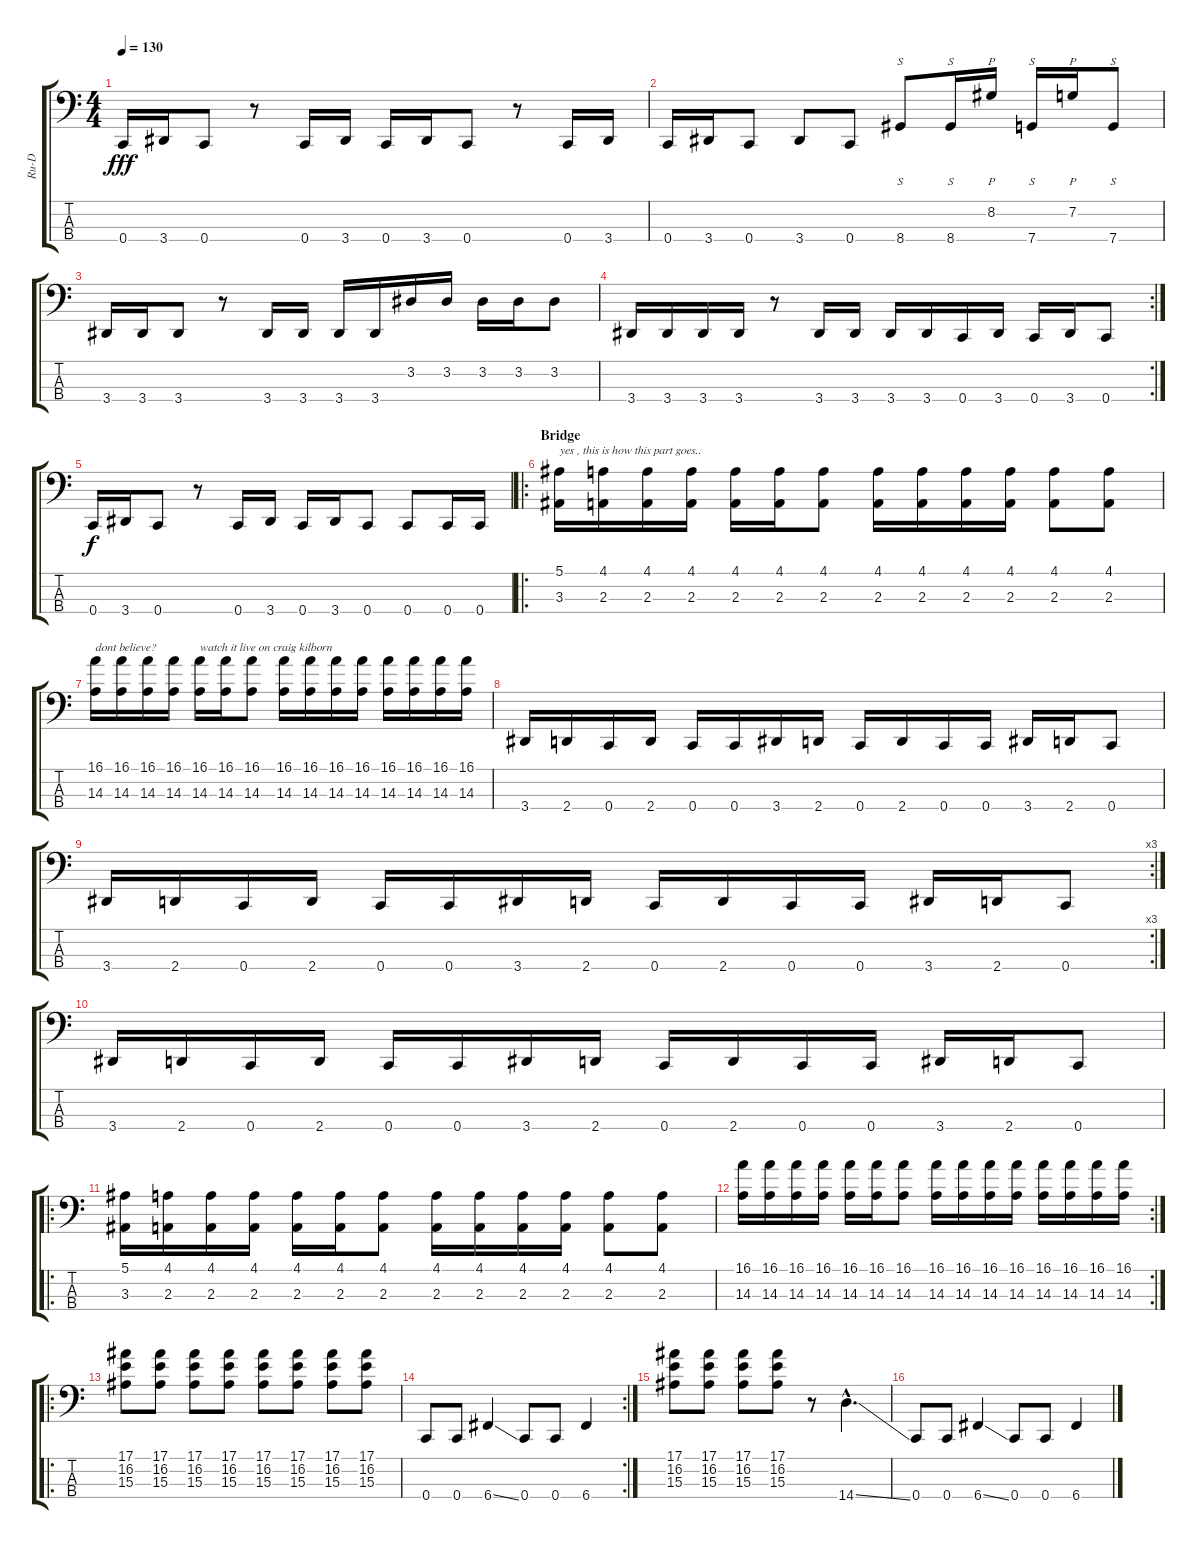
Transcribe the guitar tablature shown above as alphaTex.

\track ("Ru-D" "Ru-D") {instrument slapbass1}
\staff {score tabs}
\tuning (F2 C2 G1 C1) {hide}
\ts (4 4)
\tempo 130
\clef f4
\ks c
0.4.16{dy fff} 3.4.16 0.4.8 r.8 0.4.16 3.4.16 0.4.16 3.4.16 0.4.8 r.8 0.4.16 3.4.16 |
0.4.16 3.4.16 0.4.8 3.4.8 0.4.8 8.4.8{s} 8.4.16{s} 8.2.16{p} 7.4.16{s} 7.2.16{p} 7.4.8{s} |
3.4.16 3.4.16 3.4.8 r.8 3.4.16 3.4.16 3.4.16 3.4.16 3.2.16 3.2.16 3.2.16 3.2.16 3.2.8 |
\rc 2
3.4.16 3.4.16 3.4.16 3.4.16 r.8 3.4.16 3.4.16 3.4.16 3.4.16 0.4.16 3.4.16 0.4.16 3.4.16 0.4.8 |
0.4.16{dy f} 3.4.16 0.4.8 r.8 0.4.16 3.4.16 0.4.16 3.4.16 0.4.8 0.4.8 0.4.16 0.4.16 |
\ro
\section ("" "Bridge")
(5.1 3.3).16{txt "yes , this is how this part goes.. "} (4.1 2.3).16 (4.1 2.3).16 (4.1 2.3).16 (4.1 2.3).16 (4.1 2.3).16 (4.1 2.3).8 (4.1 2.3).16 (4.1 2.3).16 (4.1 2.3).16 (4.1 2.3).16 (4.1 2.3).8 (4.1 2.3).8 |
(16.1 14.3).16{txt "dont believe? "} (16.1 14.3).16 (16.1 14.3).16 (16.1 14.3).16 (16.1 14.3).16{txt "watch it live on craig kilborn"} (16.1 14.3).16 (16.1 14.3).8 (16.1 14.3).16 (16.1 14.3).16 (16.1 14.3).16 (16.1 14.3).16 (16.1 14.3).16 (16.1 14.3).16 (16.1 14.3).16 (16.1 14.3).16 |
3.4.16 2.4.16 0.4.16 2.4.16 0.4.16 0.4.16 3.4.16 2.4.16 0.4.16 2.4.16 0.4.16 0.4.16 3.4.16 2.4.16 0.4.8 |
\rc 3
3.4.16 2.4.16 0.4.16 2.4.16 0.4.16 0.4.16 3.4.16 2.4.16 0.4.16 2.4.16 0.4.16 0.4.16 3.4.16 2.4.16 0.4.8 |
3.4.16 2.4.16 0.4.16 2.4.16 0.4.16 0.4.16 3.4.16 2.4.16 0.4.16 2.4.16 0.4.16 0.4.16 3.4.16 2.4.16 0.4.8 |
\ro
(5.1 3.3).16 (4.1 2.3).16 (4.1 2.3).16 (4.1 2.3).16 (4.1 2.3).16 (4.1 2.3).16 (4.1 2.3).8 (4.1 2.3).16 (4.1 2.3).16 (4.1 2.3).16 (4.1 2.3).16 (4.1 2.3).8 (4.1 2.3).8 |
\rc 2
(16.1 14.3).16 (16.1 14.3).16 (16.1 14.3).16 (16.1 14.3).16 (16.1 14.3).16 (16.1 14.3).16 (16.1 14.3).8 (16.1 14.3).16 (16.1 14.3).16 (16.1 14.3).16 (16.1 14.3).16 (16.1 14.3).16 (16.1 14.3).16 (16.1 14.3).16 (16.1 14.3).16 |
\ro
(17.1 16.2 15.3).8 (17.1 16.2 15.3).8 (17.1 16.2 15.3).8 (17.1 16.2 15.3).8 (17.1 16.2 15.3).8 (17.1 16.2 15.3).8 (17.1 16.2 15.3).8 (17.1 16.2 15.3).8 |
\rc 2
0.4.8 0.4.8 6.4{ss}.4 0.4.8 0.4.8 6.4.4 |
(17.1 16.2 15.3).8 (17.1 16.2 15.3).8 (17.1 16.2 15.3).8 (17.1 16.2 15.3).8 r.8 14.4{ss hac}.4{d} |
0.4.8 0.4.8 6.4{ss}.4 0.4.8 0.4.8 6.4.4
